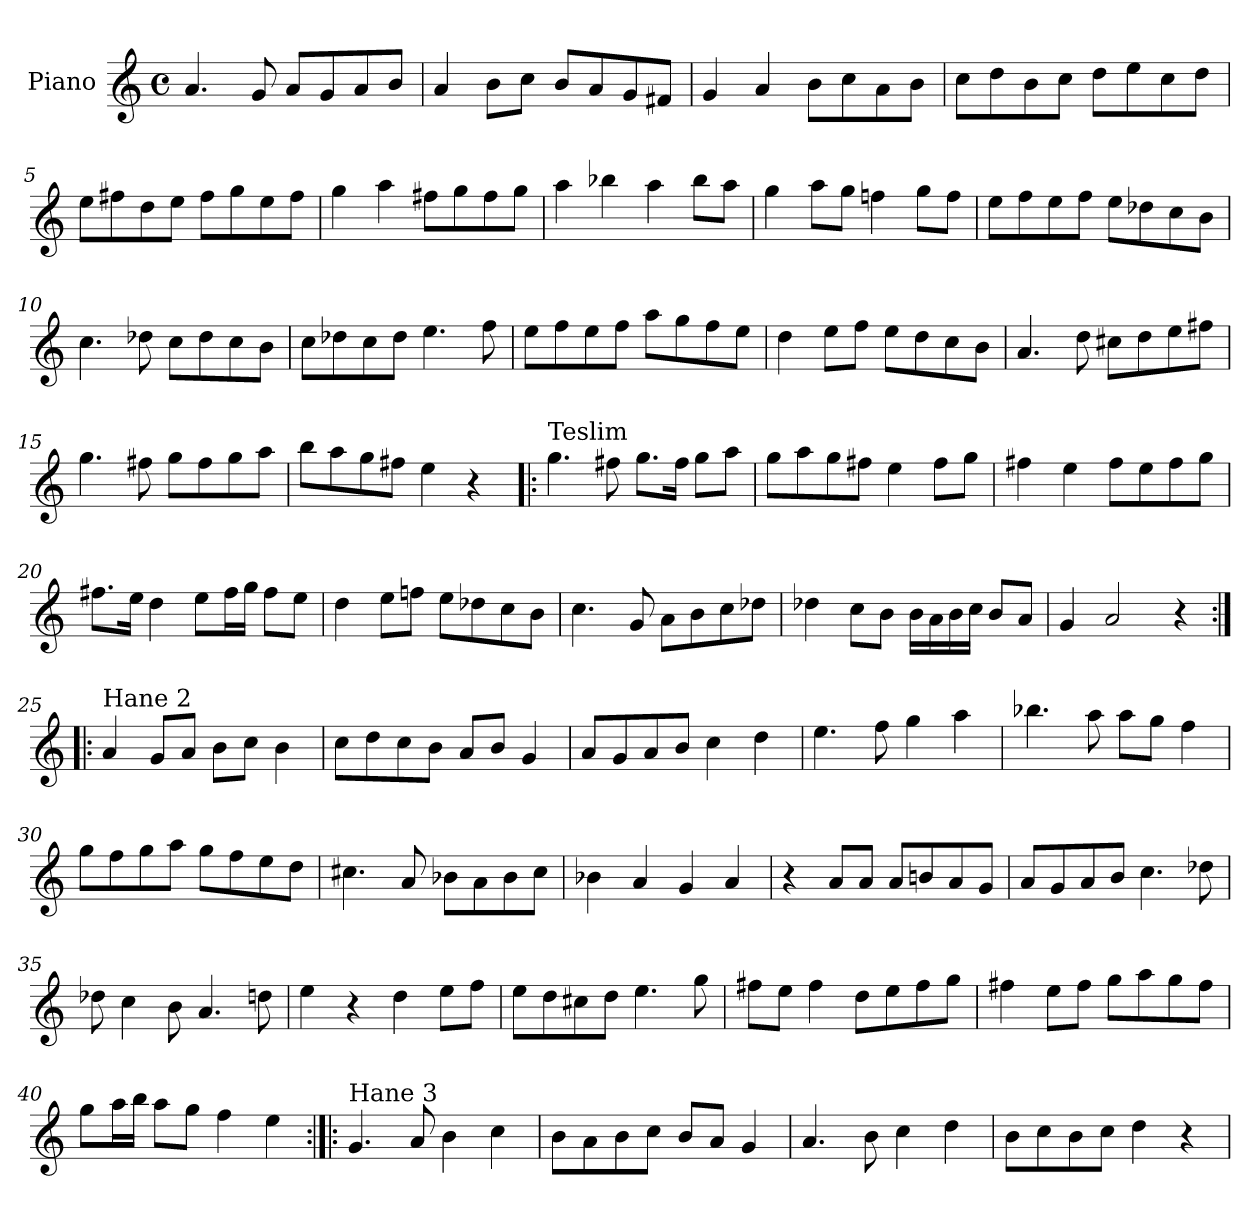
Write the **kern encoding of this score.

**kern
*part1
*staff1
*I"Piano
*I'Pno.
*clefG2
*k[]
*M4/4
*met(c)
=1
4.a/
8g/
8a/L
8g/
8a/
8b/J
=2
4a/
8b\L
8cc\J
8b/L
8a/
8g/
8f#X/J
=3
4g/
4a/
8b\L
8cc\
8a\
8b\J
=4
8cc\L
8dd\
8b\
8cc\J
8dd\L
8ee\
8cc\
8dd\J
=5
8ee\L
8ff#X\
8dd\
8ee\J
8ff#\L
8gg\
8ee\
8ff#\J
!!LO:LB:g=z
=6
4gg\
4aa\
8ff#X\L
8gg\
8ff#\
8gg\J
=7
4aa\
4bb-X\
4aa\
8bb-\L
8aa\J
=8
4gg\
8aa\L
8gg\J
4ffn\
8gg\L
8ff\J
=9
8ee\L
8ff\
8ee\
8ff\J
8ee\L
8dd-X\
8cc\
8b\J
=10
4.cc\
8dd-X\
8cc\L
8dd-\
8cc\
8b\J
=11
8cc\L
8dd-X\
8cc\
8dd-\J
4.ee\
8ff\
!!LO:LB:g=z
=12
8ee\L
8ff\
8ee\
8ff\J
8aa\L
8gg\
8ff\
8ee\J
=13
4dd\
8ee\L
8ff\J
8ee\L
8dd\
8cc\
8b\J
=14
4.a/
8dd\
8cc#X\L
8dd\
8ee\
8ff#X\J
=15
4.gg\
8ff#X\
8gg\L
8ff#\
8gg\
8aa\J
=16
8bb\L
8aa\
8gg\
8ff#X\J
4ee\
4r
!!LO:LB:g=z
=17!|:
!LO:TX:a:t=Teslim
4.gg\
8ff#X\
8.gg\L
16ff#\Jk
8gg\L
8aa\J
=18
8gg\L
8aa\
8gg\
8ff#X\J
4ee\
8ff#\L
8gg\J
=19
4ff#X\
4ee\
8ff#\L
8ee\
8ff#\
8gg\J
=20
8.ff#X\L
16ee\Jk
4dd\
8ee\L
16ff#\L
16gg\JJ
8ff#\L
8ee\J
=21
4dd\
8ee\L
8ffn\J
8ee\L
8dd-X\
8cc\
8b\J
!!LO:LB:g=z
=22
4.cc\
8g/
8a\L
8b\
8cc\
8dd-X\J
=23
4dd-X\
8cc\L
8b\J
16b\LL
16a\
16b\
16cc\JJ
8b/L
8a/J
=24
4g/
2a/
4r
=25:|!|:
!LO:TX:a:t=Hane 2
4a/
8g/L
8a/J
8b\L
8cc\J
4b\
=26
8cc\L
8dd\
8cc\
8b\J
8a/L
8b/J
4g/
!!LO:LB:g=z
=27
8a/L
8g/
8a/
8b/J
4cc\
4dd\
=28
4.ee\
8ff\
4gg\
4aa\
=29
4.bb-X\
8aa\
8aa\L
8gg\J
4ff\
=30
8gg\L
8ff\
8gg\
8aa\J
8gg\L
8ff\
8ee\
8dd\J
=31
4.cc#X\
8a/
8b-X\L
8a\
8b-\
8cc#\J
=32
4b-X\
4a/
4g/
4a/
!!LO:LB:g=z
=33
4r
8a/L
8a/J
8a/L
8bn/
8a/
8g/J
=34
8a/L
8g/
8a/
8b/J
4.cc\
8dd-X\
=35
8dd-X\
4cc\
8b\
4.a/
8ddn\
=36
4ee\
4r
4dd\
8ee\L
8ff\J
=37
8ee\L
8dd\
8cc#X\
8dd\J
4.ee\
8gg\
=38
8ff#X\L
8ee\J
4ff#\
8dd\L
8ee\
8ff#\
8gg\J
!!LO:LB:g=z
=39
4ff#X\
8ee\L
8ff#\J
8gg\L
8aa\
8gg\
8ff#\J
=40
8gg\L
16aa\L
16bb\JJ
8aa\L
8gg\J
4ff\
4ee\
=41:|!|:
!LO:TX:a:t=Hane 3
4.g/
8a/
4b\
4cc\
=42
8b\L
8a\
8b\
8cc\J
8b/L
8a/J
4g/
=43
4.a/
8b\
4cc\
4dd\
!!LO:LB:g=z
=44
8b\L
8cc\
8b\
8cc\J
4dd\
4r
=
*-
